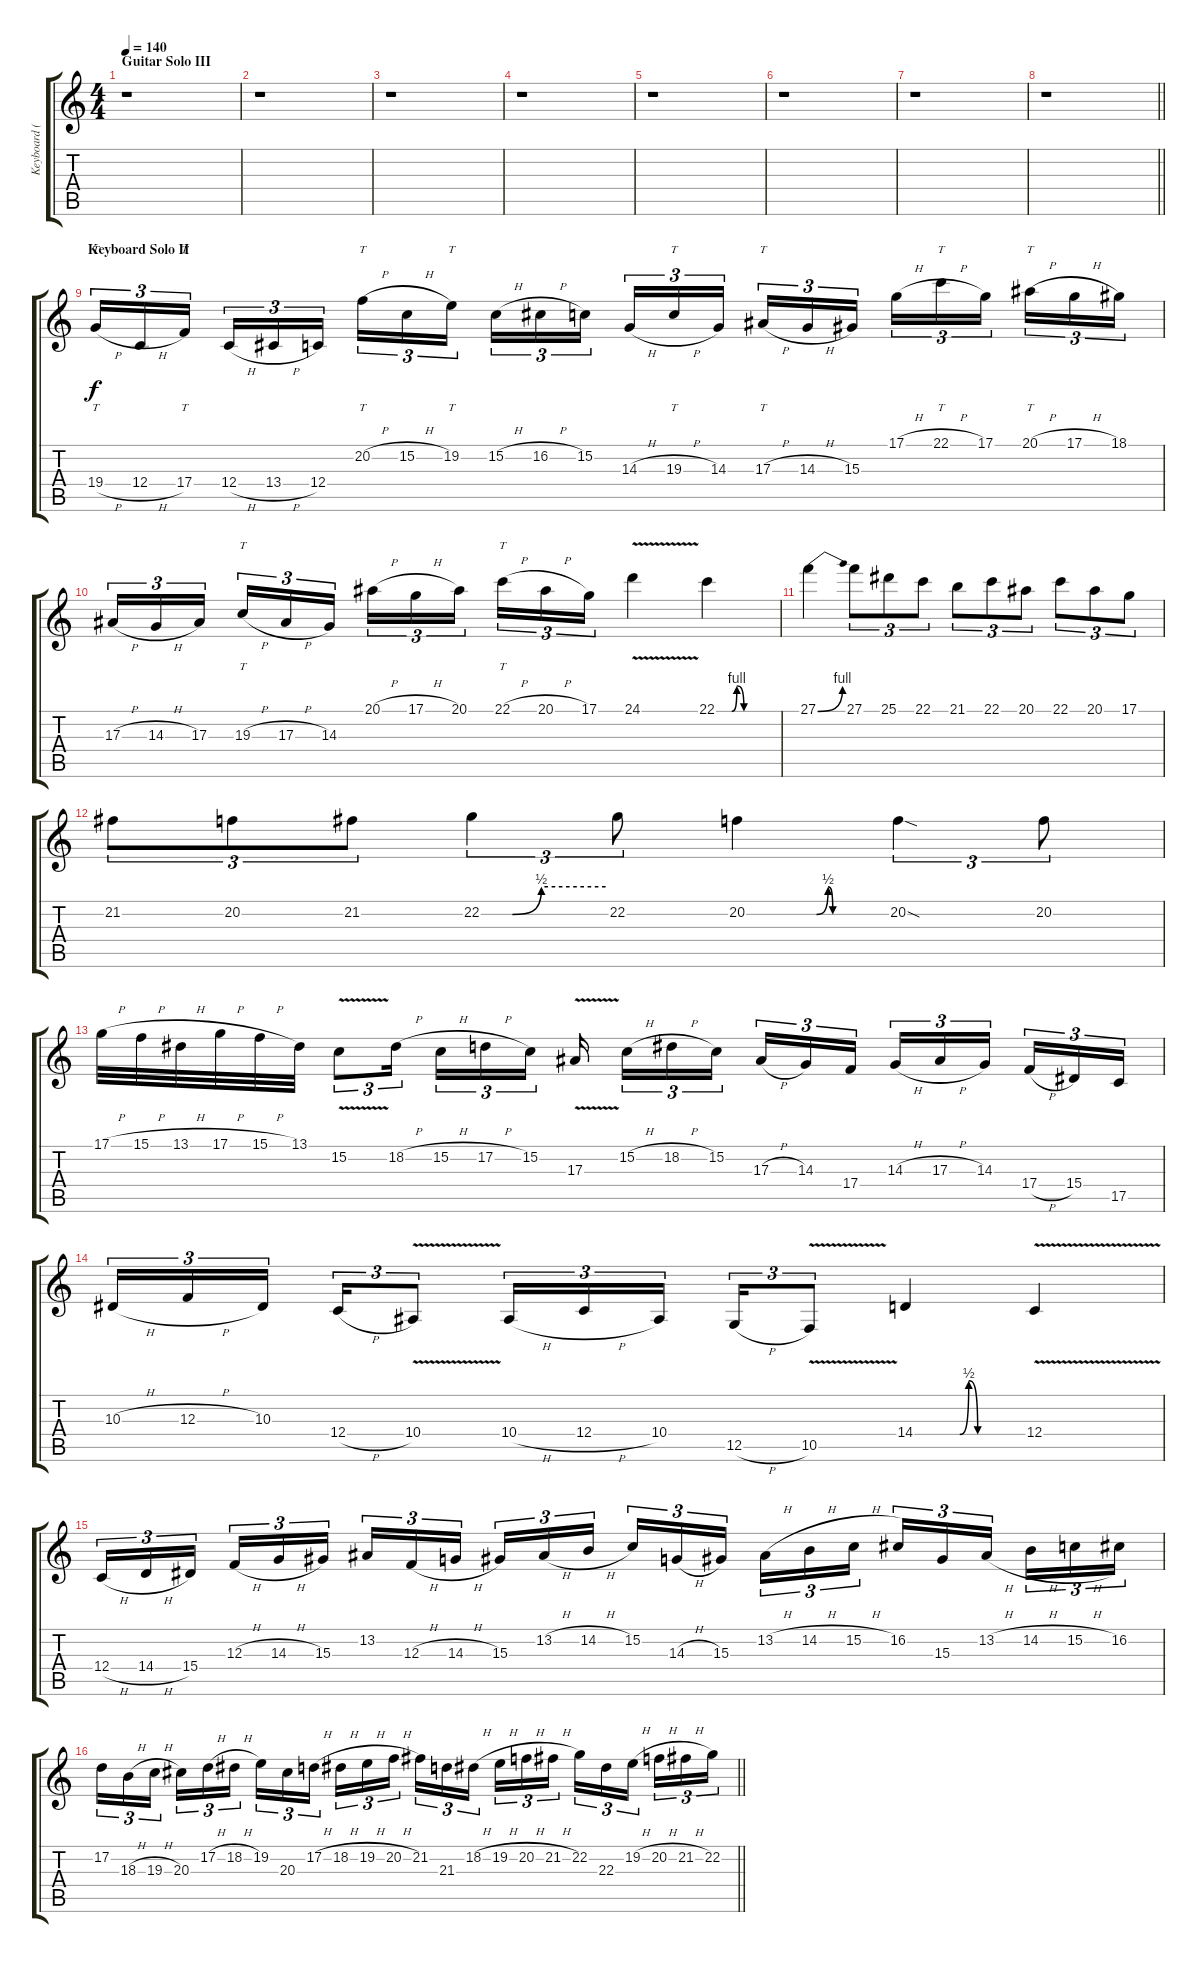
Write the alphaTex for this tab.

\track ("Keyboard (Lead)" "Keyboard (") {instrument musicbox}
\staff {score tabs}
\tuning (D4 A3 F3 C3 G2 C2) {hide}
\ts (4 4)
\section ("" "Guitar Solo III")
\tempo 140
\clef g2
\ks c
r.1{dy f} |
r.1 |
r.1 |
r.1 |
r.1 |
r.1 |
r.1 |
\barLineRight lightlight
r.1 |
\section ("" "Keyboard Solo II")
19.4{h}.16{tt tu (3 2) volume 15 balance 8 instrument lead2sawtooth} 12.4{h}.16{tu (3 2)} 17.4.16{tt tu (3 2) beam splitsecondary} 12.4{h}.16{tu (3 2)} 13.4{h}.16{tu (3 2)} 12.4.16{tu (3 2)} 20.2{h}.16{tt tu (3 2)} 15.2{h}.16{tu (3 2)} 19.2.16{tt tu (3 2) beam splitsecondary} 15.2{h}.16{tu (3 2)} 16.2{h}.16{tu (3 2)} 15.2.16{tu (3 2)} 14.3{h}.16{tu (3 2)} 19.3{h}.16{tt tu (3 2)} 14.3.16{tu (3 2) beam splitsecondary} 17.3{h}.16{tt tu (3 2)} 14.3{h}.16{tu (3 2)} 15.3.16{tu (3 2)} 17.1{h}.16{tu (3 2)} 22.1{h}.16{tt tu (3 2)} 17.1.16{tu (3 2) beam splitsecondary} 20.1{h}.16{tt tu (3 2)} 17.1{h}.16{tu (3 2)} 18.1.16{tu (3 2)} |
17.3{h}.16{tu (3 2)} 14.3{h}.16{tu (3 2)} 17.3.16{tu (3 2) beam splitsecondary} 19.3{h}.16{tt tu (3 2)} 17.3{h}.16{tu (3 2)} 14.3.16{tu (3 2)} 20.1{h}.16{tu (3 2)} 17.1{h}.16{tu (3 2)} 20.1.16{tu (3 2) beam splitsecondary} 22.1{h}.16{tt tu (3 2)} 20.1{h}.16{tu (3 2)} 17.1.16{tu (3 2)} 24.1{v}.4 22.1{be (custom 0 0 15 0 20 4 27 0 60 0)}.4 |
27.1{be (bend 0 0 60 4)}.4 27.1.8{tu (3 2)} 25.1.8{tu (3 2)} 22.1.8{tu (3 2)} 21.1.8{tu (3 2)} 22.1.8{tu (3 2)} 20.1.8{tu (3 2)} 22.1.8{tu (3 2)} 20.1.8{tu (3 2)} 17.1.8{tu (3 2)} |
21.2.8{tu (3 2)} 20.2.8{tu (3 2)} 21.2.8{tu (3 2)} 22.2{be (custom 0 0 15 0 29 2 60 2)}.4{tu (3 2)} 22.2.8{tu (3 2)} 20.2{be (custom 0 0 30 0 35 2 37 0 60 0)}.4 20.2{sod}.4{tu (3 2)} 20.2.8{tu (3 2)} |
17.1{h}.32 15.1{h}.32 13.1{h}.32 17.1{h}.32 15.1{h}.32 13.1.32 15.2{v}.8{tu (3 2)} 18.2{h}.16{tu (3 2) beam splitsecondary} 15.2{h}.16{tu (3 2)} 17.2{h}.16{tu (3 2)} 15.2.16{tu (3 2) beam splitsecondary} 17.3{v}.16 15.2{h}.16{tu (3 2)} 18.2{h}.16{tu (3 2)} 15.2.16{tu (3 2) beam splitsecondary} 17.3{h}.16{tu (3 2)} 14.3.16{tu (3 2)} 17.4.16{tu (3 2)} 14.3{h}.16{tu (3 2)} 17.3{h}.16{tu (3 2)} 14.3.16{tu (3 2) beam splitsecondary} 17.4{h}.16{tu (3 2)} 15.4.16{tu (3 2)} 17.5.16{tu (3 2)} |
10.3{h}.16{tu (3 2)} 12.3{h}.16{tu (3 2)} 10.3.16{tu (3 2) beam splitsecondary} 12.4{h}.16{tu (3 2)} 10.4{v}.8{tu (3 2)} 10.4{h}.16{tu (3 2)} 12.4{h}.16{tu (3 2)} 10.4.16{tu (3 2) beam splitsecondary} 12.5{h}.16{tu (3 2)} 10.5{v}.8{tu (3 2)} 14.4{be (custom 0 0 15 0 25 0 30 2 35 0 60 0)}.4 12.4{v}.4 |
12.4{h}.16{tu (3 2)} 14.4{h}.16{tu (3 2)} 15.4.16{tu (3 2) beam splitsecondary} 12.3{h}.16{tu (3 2)} 14.3{h}.16{tu (3 2)} 15.3.16{tu (3 2)} 13.2.16{tu (3 2)} 12.3{h}.16{tu (3 2)} 14.3{h}.16{tu (3 2) beam splitsecondary} 15.3.16{tu (3 2)} 13.2{h}.16{tu (3 2)} 14.2{h}.16{tu (3 2)} 15.2.16{tu (3 2)} 14.3{h}.16{tu (3 2)} 15.3.16{tu (3 2) beam splitsecondary} 13.2{h}.16{tu (3 2)} 14.2{h}.16{tu (3 2)} 15.2{h}.16{tu (3 2)} 16.2.16{tu (3 2)} 15.3.16{tu (3 2)} 13.2{h}.16{tu (3 2) beam splitsecondary} 14.2{h}.16{tu (3 2)} 15.2{h}.16{tu (3 2)} 16.2.16{tu (3 2)} |
\barLineRight lightlight
17.2.16{tu (3 2)} 18.3{h}.16{tu (3 2)} 19.3{h}.16{tu (3 2) beam splitsecondary} 20.3.16{tu (3 2)} 17.2{h}.16{tu (3 2)} 18.2{h}.16{tu (3 2)} 19.2.16{tu (3 2)} 20.3.16{tu (3 2)} 17.2{h}.16{tu (3 2) beam splitsecondary} 18.2{h}.16{tu (3 2)} 19.2{h}.16{tu (3 2)} 20.2{h}.16{tu (3 2)} 21.2.16{tu (3 2)} 21.3.16{tu (3 2)} 18.2{h}.16{tu (3 2) beam splitsecondary} 19.2{h}.16{tu (3 2)} 20.2{h}.16{tu (3 2)} 21.2{h}.16{tu (3 2)} 22.2.16{tu (3 2)} 22.3.16{tu (3 2)} 19.2{h}.16{tu (3 2) beam splitsecondary} 20.2{h}.16{tu (3 2)} 21.2{h}.16{tu (3 2)} 22.2.16{tu (3 2)}
